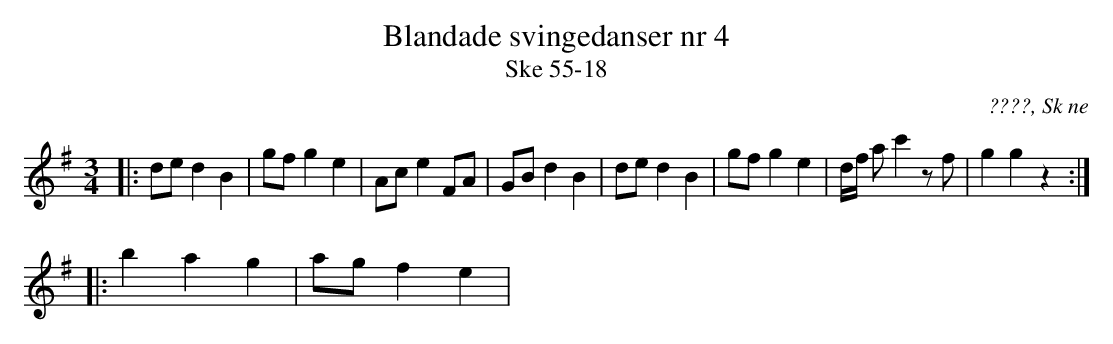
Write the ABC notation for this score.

X:1
T:Blandade svingedanser nr 4
T:Ske 55-18
O:????, Sk ne
M:3/4
L:1/8
Q:108
K:G
|: de d2 B2 | gf g2 e2 | Ac e2 #FA# | GB d2 B2 | de d2 B2 | gf g2 e2 | d/f/ a c'2 zf | g2 g2 z2 :|
|: b2 a2 g2 | ag f2 e2 |
